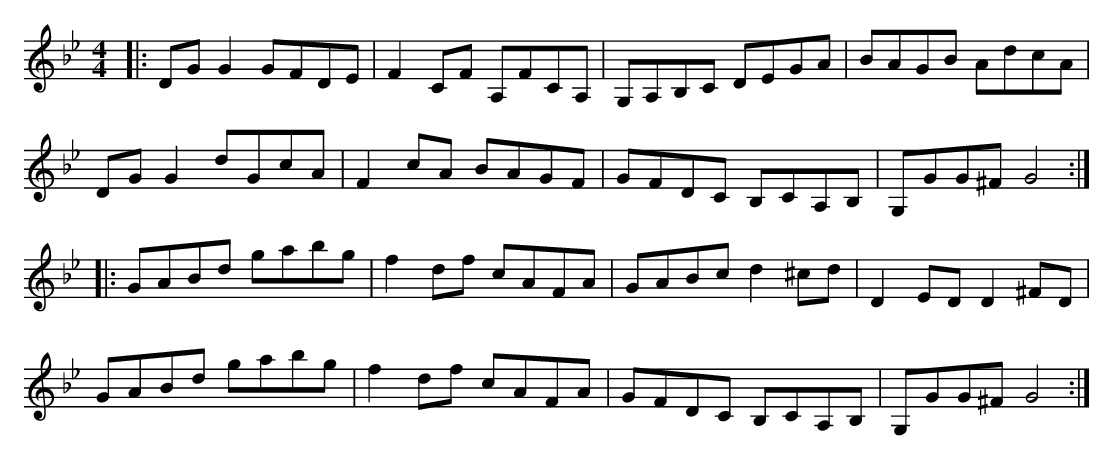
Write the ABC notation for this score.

X:1
M:4/4
K:Gmin
|:DG G2 GFDE|F2 CF A,FCA,|G,A,B,C DEGA|BAGB AdcA|
DG G2 dGcA|F2 cA BAGF|GFDC B,CA,B,|G,GG^F G4:|
|:GABd gabg|f2 df cAFA|GABc d2 ^cd|D2 ED D2 ^FD|
GABd gabg|f2 df cAFA|GFDC B,CA,B,|G,GG^F G4:|
